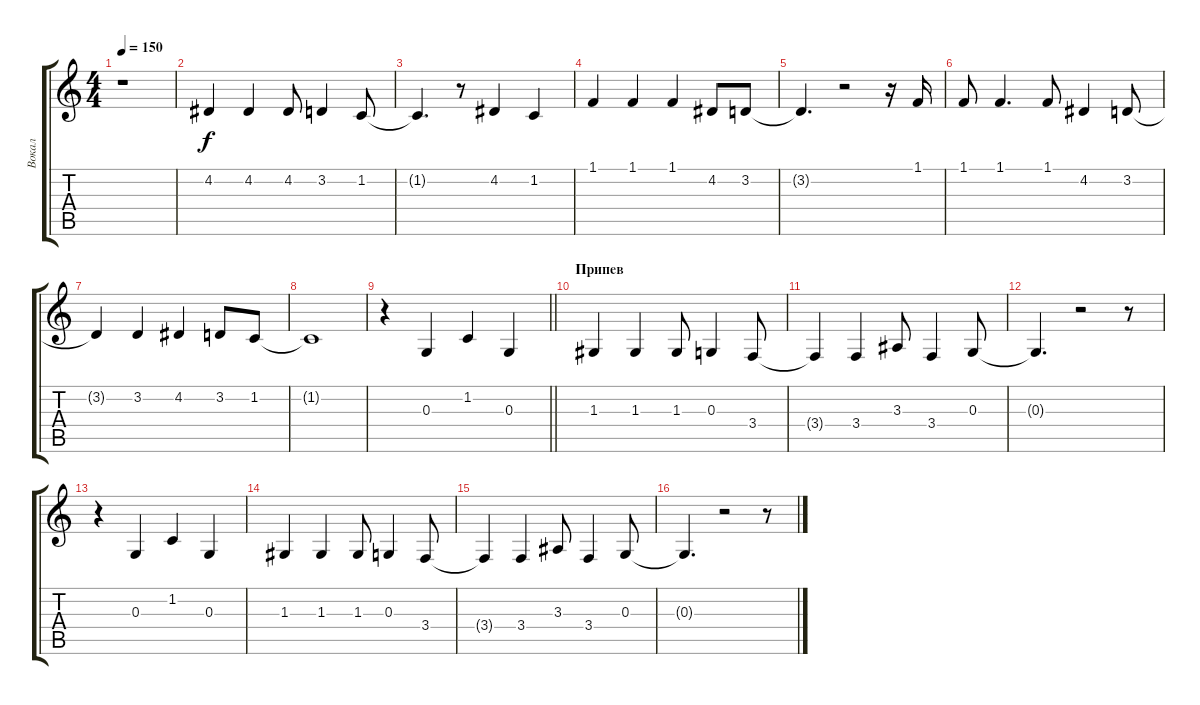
\track ("Вокал" "Вокал") {instrument altosax}
\staff {score tabs}
\tuning (E4 B3 G3 D3 A2 E2) {hide}
\ts (4 4)
\tempo 150
\clef g2
\ks c
r.1{dy f} |
4.2.4 4.2.4 4.2.8 3.2.4 1.2.8 |
1.2{t}.4{d} r.8 4.2.4 1.2.4 |
1.1.4 1.1.4 1.1.4 4.2.8 3.2.8 |
3.2{t}.4{d} r.2 r.16 1.1.16 |
1.1.8 1.1.4{d} 1.1.8 4.2.4 3.2.8 |
3.2{t}.4 3.2.4 4.2.4 3.2.8 1.2.8 |
1.2{t}.1 |
\barLineRight lightlight
r.4 0.3.4 1.2.4 0.3.4 |
\section ("" "Припев")
1.3.4 1.3.4 1.3.8 0.3.4 3.4.8 |
3.4{t}.4 3.4.4 3.3.8 3.4.4 0.3.8 |
0.3{t}.4{d} r.2 r.8 |
r.4 0.3.4 1.2.4 0.3.4 |
1.3.4 1.3.4 1.3.8 0.3.4 3.4.8 |
3.4{t}.4 3.4.4 3.3.8 3.4.4 0.3.8 |
0.3{t}.4{d} r.2 r.8
